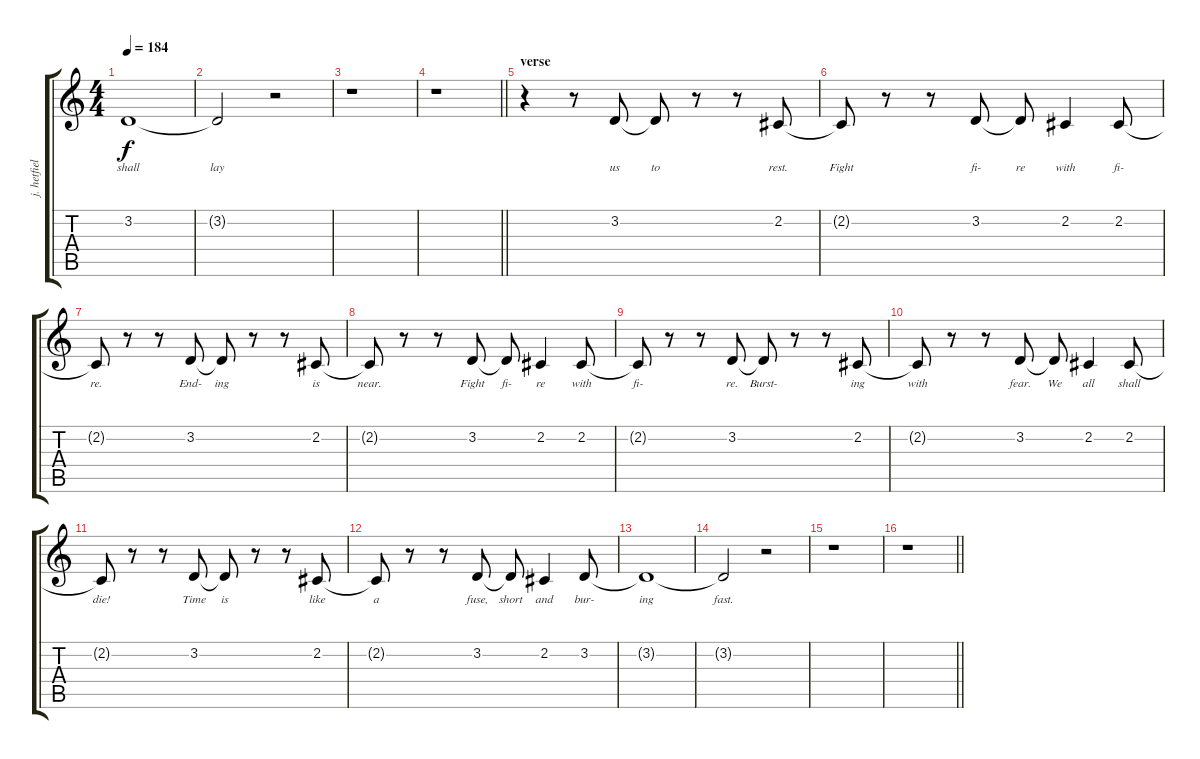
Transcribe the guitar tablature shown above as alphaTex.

\track ("j. hetfield - lead vocals" "j. hetfiel") {instrument viola}
\staff {score tabs}
\tuning (E4 B3 G3 D3 A2 E2) {hide}
\ts (4 4)
\tempo 184
\clef g2
\ks c
3.2{t}.1{lyrics (0 "shall") lyrics (1 "") lyrics (2 "") lyrics (3 "") lyrics (4 "") dy f} |
3.2{t}.2{lyrics (0 "lay") lyrics (1 "") lyrics (2 "") lyrics (3 "") lyrics (4 "")} r.2 |
r.1 |
\barLineRight lightlight
r.1 |
\section ("" "verse")
r.4 r.8 3.2.8{lyrics (0 "us") lyrics (1 "") lyrics (2 "") lyrics (3 "") lyrics (4 "")} 3.2{t}.8{lyrics (0 "to") lyrics (1 "") lyrics (2 "") lyrics (3 "") lyrics (4 "")} r.8 r.8 2.2.8{lyrics (0 "rest.") lyrics (1 "") lyrics (2 "") lyrics (3 "") lyrics (4 "")} |
2.2{t}.8{lyrics (0 "Fight") lyrics (1 "") lyrics (2 "") lyrics (3 "") lyrics (4 "")} r.8 r.8 3.2.8{lyrics (0 "fi-") lyrics (1 "") lyrics (2 "") lyrics (3 "") lyrics (4 "")} 3.2{t}.8{lyrics (0 "re") lyrics (1 "") lyrics (2 "") lyrics (3 "") lyrics (4 "")} 2.2.4{lyrics (0 "with") lyrics (1 "") lyrics (2 "") lyrics (3 "") lyrics (4 "")} 2.2.8{lyrics (0 "fi-") lyrics (1 "") lyrics (2 "") lyrics (3 "") lyrics (4 "")} |
2.2{t}.8{lyrics (0 "re.") lyrics (1 "") lyrics (2 "") lyrics (3 "") lyrics (4 "")} r.8 r.8 3.2.8{lyrics (0 "End-") lyrics (1 "") lyrics (2 "") lyrics (3 "") lyrics (4 "")} 3.2{t}.8{lyrics (0 "ing") lyrics (1 "") lyrics (2 "") lyrics (3 "") lyrics (4 "")} r.8 r.8 2.2.8{lyrics (0 "is") lyrics (1 "") lyrics (2 "") lyrics (3 "") lyrics (4 "")} |
2.2{t}.8{lyrics (0 "near.") lyrics (1 "") lyrics (2 "") lyrics (3 "") lyrics (4 "")} r.8 r.8 3.2.8{lyrics (0 "Fight") lyrics (1 "") lyrics (2 "") lyrics (3 "") lyrics (4 "")} 3.2{t}.8{lyrics (0 "fi-") lyrics (1 "") lyrics (2 "") lyrics (3 "") lyrics (4 "")} 2.2.4{lyrics (0 "re") lyrics (1 "") lyrics (2 "") lyrics (3 "") lyrics (4 "")} 2.2.8{lyrics (0 "with") lyrics (1 "") lyrics (2 "") lyrics (3 "") lyrics (4 "")} |
2.2{t}.8{lyrics (0 "fi-") lyrics (1 "") lyrics (2 "") lyrics (3 "") lyrics (4 "")} r.8 r.8 3.2.8{lyrics (0 "re.") lyrics (1 "") lyrics (2 "") lyrics (3 "") lyrics (4 "")} 3.2{t}.8{lyrics (0 "Burst-") lyrics (1 "") lyrics (2 "") lyrics (3 "") lyrics (4 "")} r.8 r.8 2.2.8{lyrics (0 "ing") lyrics (1 "") lyrics (2 "") lyrics (3 "") lyrics (4 "")} |
2.2{t}.8{lyrics (0 "with") lyrics (1 "") lyrics (2 "") lyrics (3 "") lyrics (4 "")} r.8 r.8 3.2.8{lyrics (0 "fear.") lyrics (1 "") lyrics (2 "") lyrics (3 "") lyrics (4 "")} 3.2{t}.8{lyrics (0 "We") lyrics (1 "") lyrics (2 "") lyrics (3 "") lyrics (4 "")} 2.2.4{lyrics (0 "all") lyrics (1 "") lyrics (2 "") lyrics (3 "") lyrics (4 "")} 2.2.8{lyrics (0 "shall") lyrics (1 "") lyrics (2 "") lyrics (3 "") lyrics (4 "")} |
2.2{t}.8{lyrics (0 "die!") lyrics (1 "") lyrics (2 "") lyrics (3 "") lyrics (4 "")} r.8 r.8 3.2.8{lyrics (0 "Time") lyrics (1 "") lyrics (2 "") lyrics (3 "") lyrics (4 "")} 3.2{t}.8{lyrics (0 "is") lyrics (1 "") lyrics (2 "") lyrics (3 "") lyrics (4 "")} r.8 r.8 2.2.8{lyrics (0 "like") lyrics (1 "") lyrics (2 "") lyrics (3 "") lyrics (4 "")} |
2.2{t}.8{lyrics (0 "a") lyrics (1 "") lyrics (2 "") lyrics (3 "") lyrics (4 "")} r.8 r.8 3.2.8{lyrics (0 "fuse,") lyrics (1 "") lyrics (2 "") lyrics (3 "") lyrics (4 "")} 3.2{t}.8{lyrics (0 "short") lyrics (1 "") lyrics (2 "") lyrics (3 "") lyrics (4 "")} 2.2.4{lyrics (0 "and") lyrics (1 "") lyrics (2 "") lyrics (3 "") lyrics (4 "")} 3.2.8{lyrics (0 "bur-") lyrics (1 "") lyrics (2 "") lyrics (3 "") lyrics (4 "")} |
3.2{t}.1{lyrics (0 "ing") lyrics (1 "") lyrics (2 "") lyrics (3 "") lyrics (4 "")} |
3.2{t}.2{lyrics (0 "fast.") lyrics (1 "") lyrics (2 "") lyrics (3 "") lyrics (4 "")} r.2 |
r.1 |
\barLineRight lightlight
r.1
